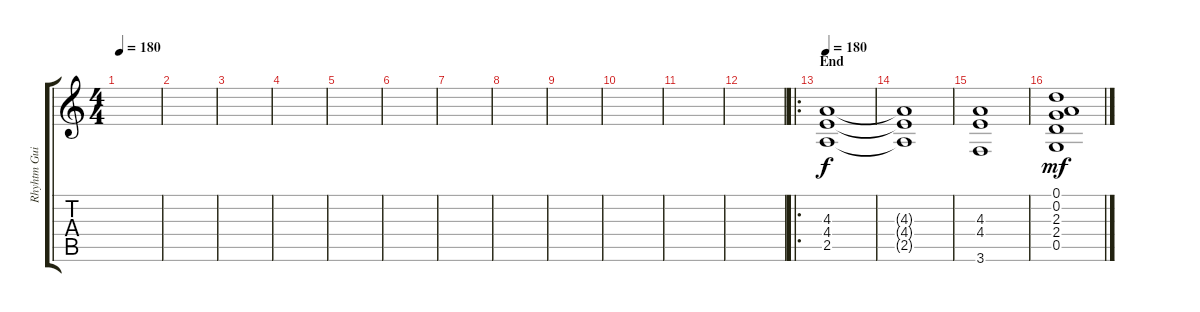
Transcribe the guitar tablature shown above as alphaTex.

\track ("Rhyhtm Guitar" "Rhyhtm Gui") {instrument distortionguitar}
\staff {score tabs}
\tuning (D4 A3 F3 C3 G2 D2) {hide}
\ts (4 4)
\tempo 180
\clef g2
\ks c
|
|
|
|
|
|
|
|
|
|
|
|
\ro
\section ("" "End")
\tempo 180
(4.3 4.4 2.5).1{volume 13} |
(4.3{t} 4.4{t} 2.5{t}).1 |
(4.3 4.4 3.6).1 |
(0.1 0.2 2.3 2.4 0.5).1{dy mf}
